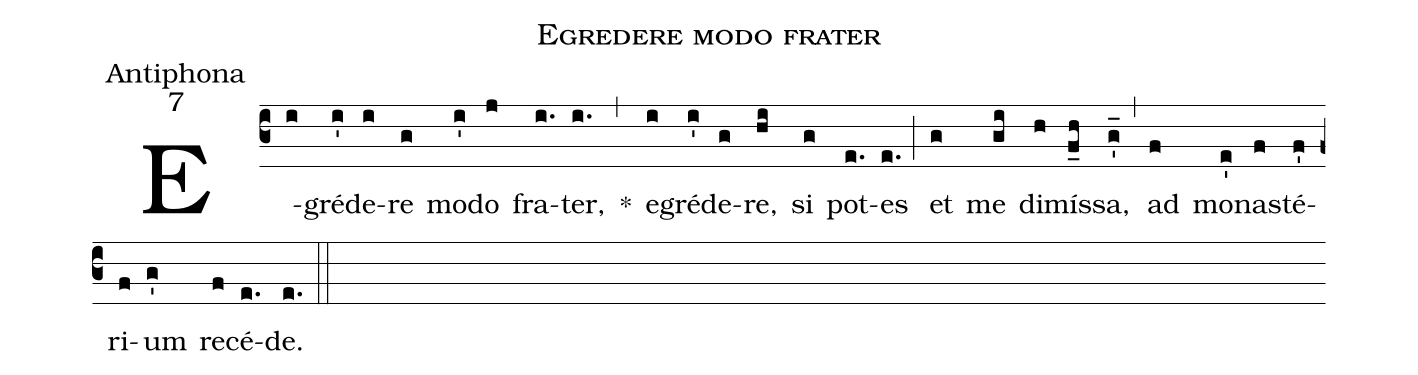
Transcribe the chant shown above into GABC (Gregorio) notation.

name:Egredere modo frater;
office-part:Antiphona;
mode:7;
%%
(c3)E(i)gré(i')de(i)re(g) mo(i')do(j) fra(i.)ter,(i.) *(,) e(i)gré(i')de(g)re,(hi) si(g) pot(e.)es(e.) (;) et(g) me(gi) di(h)mís(f_h)sa,(g'_) (,) ad(f) mo(e')nas(f)té(f')ri(f)um(g') re(f)cé(e.)de.(e.) (::)
